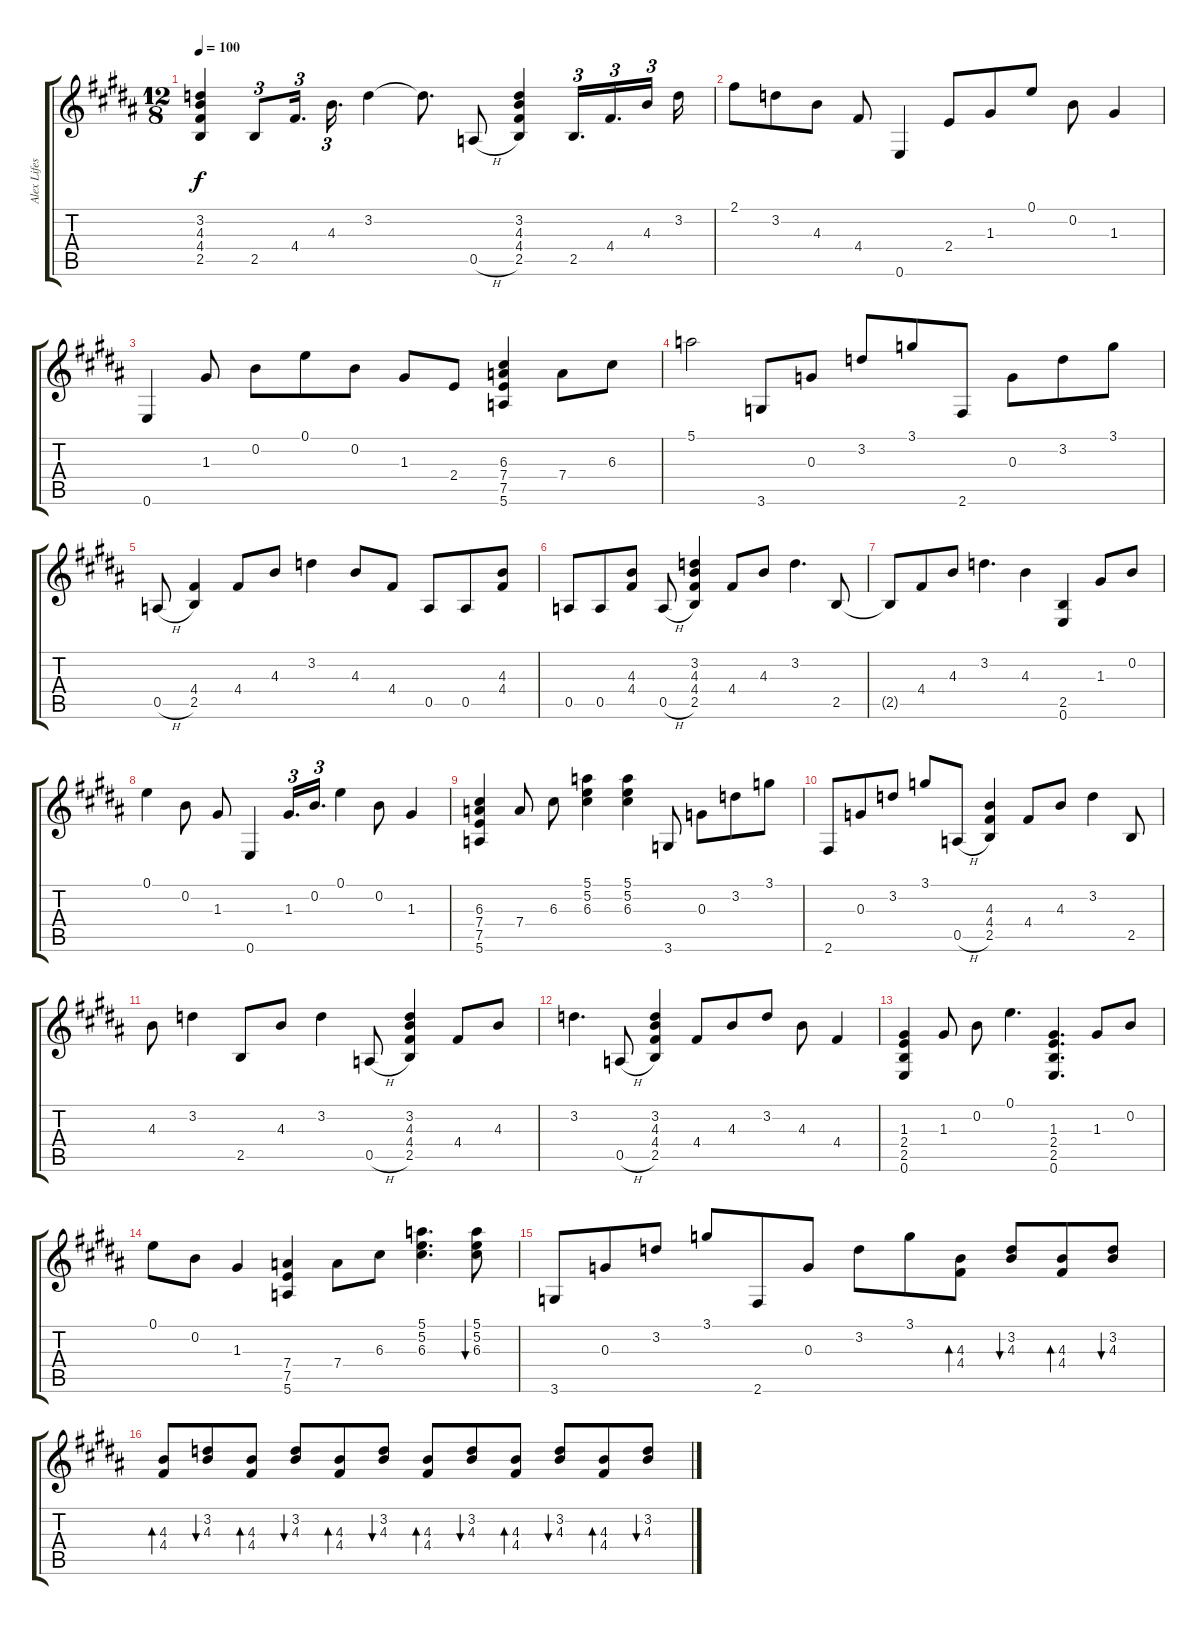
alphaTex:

\track ("Alex Lifeson Guitar" "Alex Lifes") {instrument overdrivenguitar}
\staff {score tabs}
\tuning (E4 B3 G3 D3 A2 E2) {hide}
\ts (12 8)
\tempo 100
\clef g2
\ks b
(3.2 4.3 4.4 2.5).4{dy f} 2.5.8{tu (3 2)} 4.4.16{d tu (3 2)} 4.3.16{d tu (3 2)} 3.2.4 3.2{t}.8{d} 0.5{h}.8 (3.2 4.3 4.4 2.5).4 2.5.16{d tu (3 2)} 4.4.16{d tu (3 2)} 4.3.16{tu (3 2) beam splitsecondary} 3.2.16 |
2.1.8 3.2.8 4.3.8 4.4.8 0.6.4 2.4.8 1.3.8 0.1.8 0.2.8 1.3.4 |
0.6.4 1.3.8 0.2.8 0.1.8 0.2.8 1.3.8 2.4.8 (6.3 7.4 7.5 5.6).4 7.4.8 6.3.8 |
5.1.2 3.6.8 0.3.8 3.2.8 3.1.8 2.6.8 0.3.8 3.2.8 3.1.8 |
0.5{h}.8 (4.4 2.5).4 4.4.8 4.3.8 3.2.4 4.3.8 4.4.8 0.5.8 0.5.8 (4.3 4.4).8 |
0.5.8 0.5.8 (4.3 4.4).8 0.5{h}.8 (3.2 4.3 4.4 2.5).4 4.4.8 4.3.8 3.2.4{d} 2.5.8 |
2.5{t}.8 4.4.8 4.3.8 3.2.4{d} 4.3.4 (2.5 0.6).4 1.3.8 0.2.8 |
0.1.4 0.2.8 1.3.8 0.6.4 1.3.16{d tu (3 2)} 0.2.16{d tu (3 2)} 0.1.4 0.2.8 1.3.4 |
(6.3 7.4 7.5 5.6).4 7.4.8 6.3.8 (5.1 5.2 6.3).4 (5.1 5.2 6.3).4 3.6.8 0.3.8 3.2.8 3.1.8 |
2.6.8 0.3.8 3.2.8 3.1.8 0.5{h}.8 (4.3 4.4 2.5).4 4.4.8 4.3.8 3.2.4 2.5.8 |
4.3.8 3.2.4 2.5.8 4.3.8 3.2.4 0.5{h}.8 (3.2 4.3 4.4 2.5).4 4.4.8 4.3.8 |
3.2.4{d} 0.5{h}.8 (3.2 4.3 4.4 2.5).4 4.4.8 4.3.8 3.2.8 4.3.8 4.4.4 |
(1.3 2.4 2.5 0.6).4 1.3.8 0.2.8 0.1.4{d} (1.3 2.4 2.5 0.6).4{d} 1.3.8 0.2.8 |
0.1.8 0.2.8 1.3.4 (7.4 7.5 5.6).4 7.4.8 6.3.8 (5.1 5.2 6.3).4{d} (5.1 5.2 6.3).8{bu 240} |
3.6.8 0.3.8 3.2.8 3.1.8 2.6.8 0.3.8 3.2.8 3.1.8 (4.3 4.4).8{bd 240} (3.2 4.3).8{bu 240} (4.3 4.4).8{bd 240} (3.2 4.3).8{bu 240} |
(4.3 4.4).8{bd 240} (3.2 4.3).8{bu 240} (4.3 4.4).8{bd 240} (3.2 4.3).8{bu 240} (4.3 4.4).8{bd 240} (3.2 4.3).8{bu 240} (4.3 4.4).8{bd 240} (3.2 4.3).8{bu 240} (4.3 4.4).8{bd 240} (3.2 4.3).8{bu 240} (4.3 4.4).8{bd 240} (3.2 4.3).8{bu 240}
